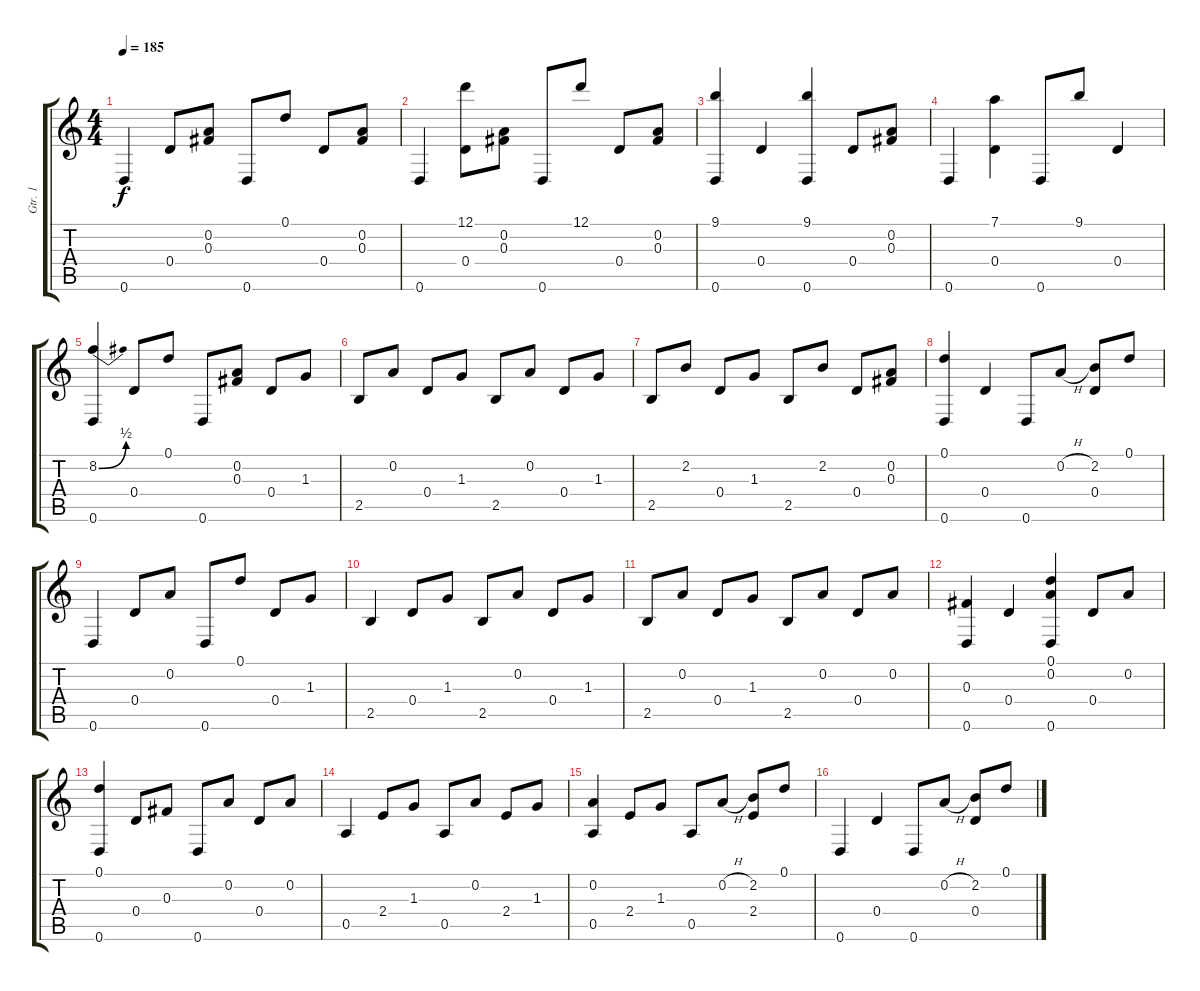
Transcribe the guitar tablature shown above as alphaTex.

\track ("Gtr. 1" "Gtr. 1") {instrument acousticguitarsteel}
\staff {score tabs}
\tuning (D4 A3 Gb3 D3 A2 D2) {hide}
\ts (4 4)
\tempo 185
\clef g2
\ks c
0.6.4{dy f} 0.4.8 (0.2 0.3).8 0.6.8 0.1.8 0.4.8 (0.2 0.3).8 |
0.6.4 (12.1 0.4).8 (0.2 0.3).8 0.6.8 12.1.8 0.4.8 (0.2 0.3).8 |
(9.1 0.6).4 0.4.4 (9.1 0.6).4 0.4.8 (0.2 0.3).8 |
0.6.4 (7.1 0.4).4 0.6.8 9.1.8 0.4.4 |
(8.2{be (bend 0 0 60 2)} 0.6).4 0.4.8 0.1.8 0.6.8 (0.2 0.3).8 0.4.8 1.3.8 |
2.5.8 0.2.8 0.4.8 1.3.8 2.5.8 0.2.8 0.4.8 1.3.8 |
2.5.8 2.2.8 0.4.8 1.3.8 2.5.8 2.2.8 0.4.8 (0.2 0.3).8 |
(0.1 0.6).4 0.4.4 0.6.8 0.2{h}.8 (2.2 0.4).8 0.1.8 |
0.6.4 0.4.8 0.2.8 0.6.8 0.1.8 0.4.8 1.3.8 |
2.5.4 0.4.8 1.3.8 2.5.8 0.2.8 0.4.8 1.3.8 |
2.5.8 0.2.8 0.4.8 1.3.8 2.5.8 0.2.8 0.4.8 0.2.8 |
(0.3 0.6).4 0.4.4 (0.1 0.2 0.6).4 0.4.8 0.2.8 |
(0.1 0.6).4 0.4.8 0.3.8 0.6.8 0.2.8 0.4.8 0.2.8 |
0.5.4 2.4.8 1.3.8 0.5.8 0.2.8 2.4.8 1.3.8 |
(0.2 0.5).4 2.4.8 1.3.8 0.5.8 0.2{h}.8 (2.2 2.4).8 0.1.8 |
0.6.4 0.4.4 0.6.8 0.2{h}.8 (2.2 0.4).8 0.1.8
